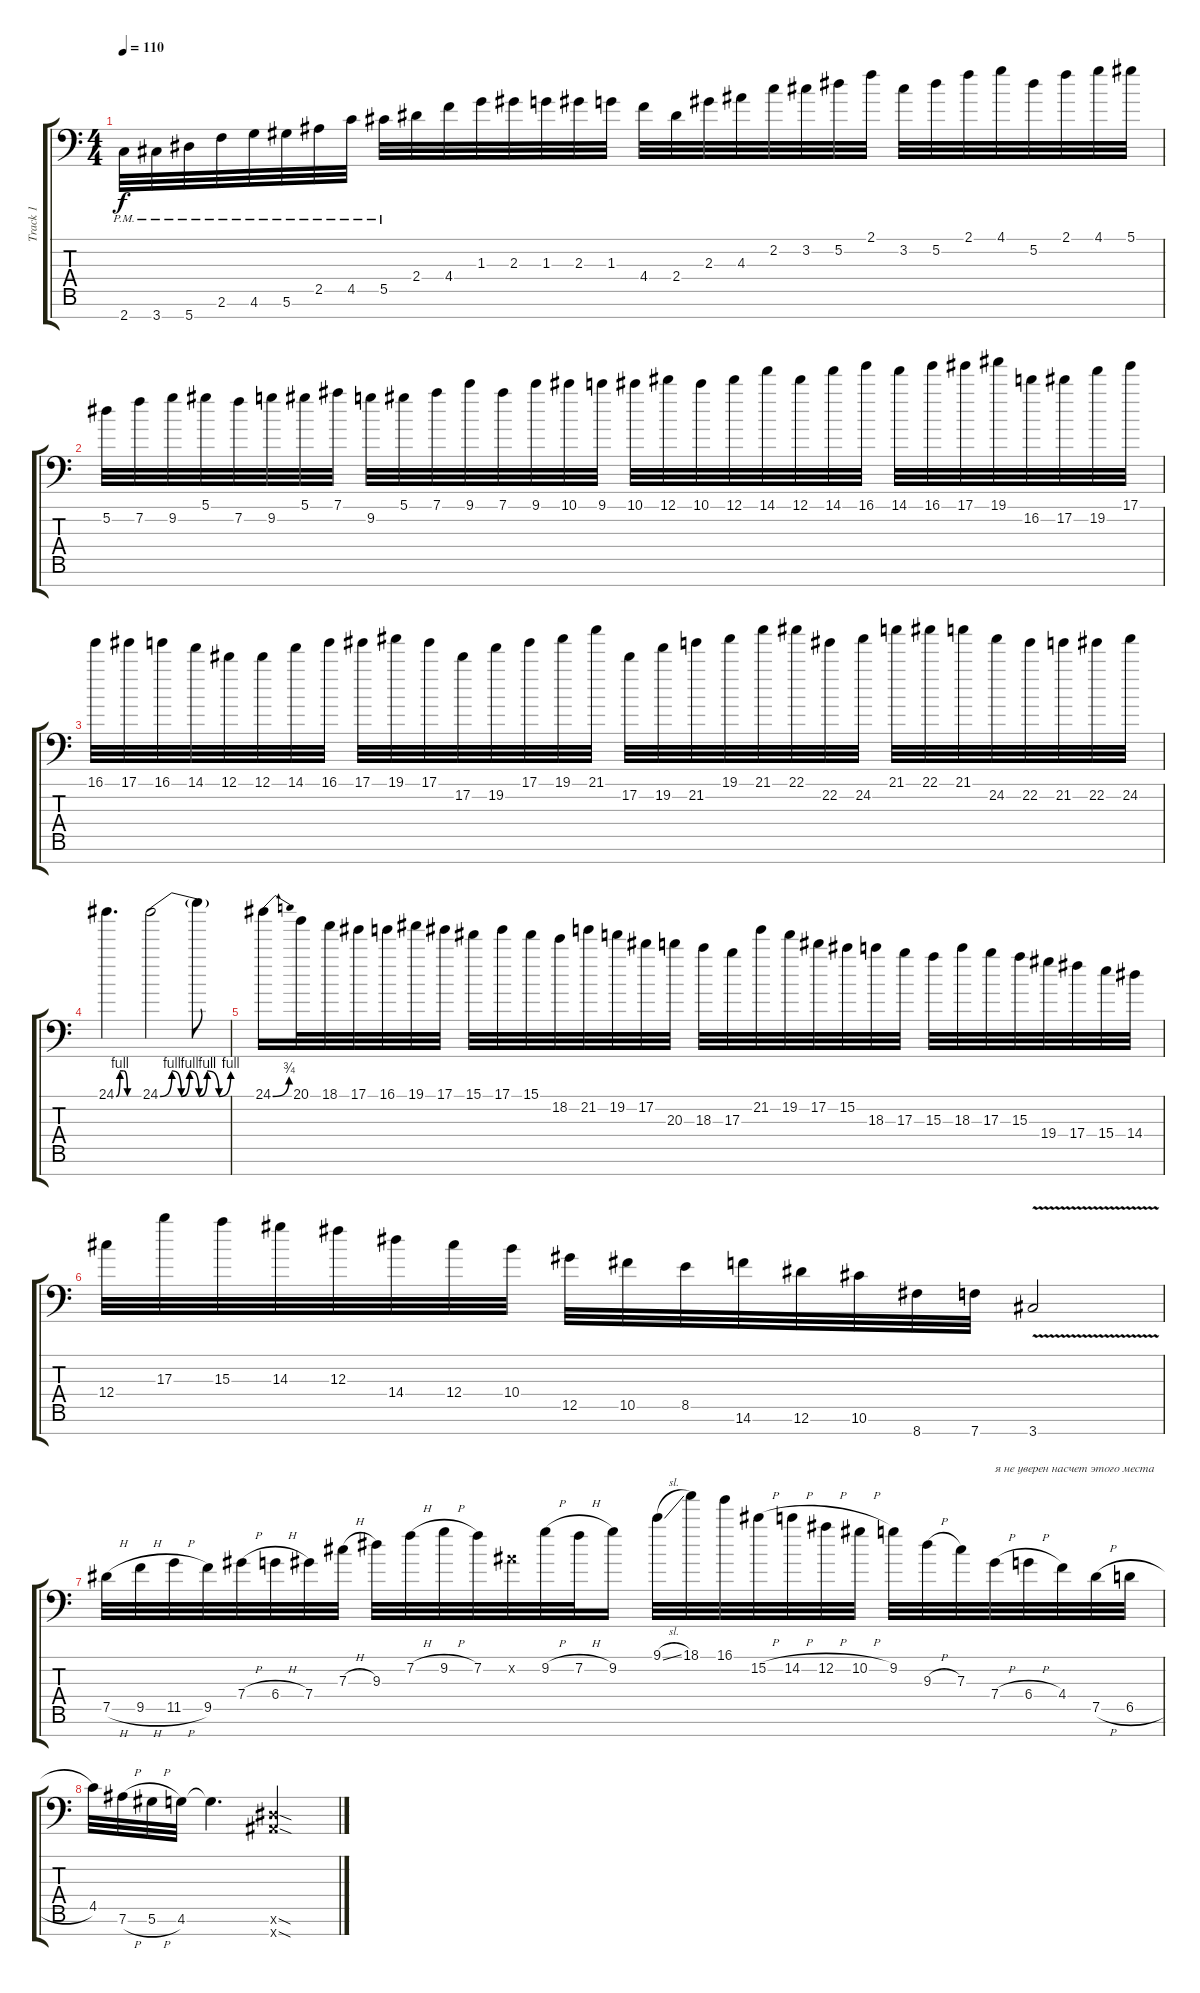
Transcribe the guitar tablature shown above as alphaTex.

\track ("Track 1" "Track 1") {instrument distortionguitar}
\staff {score tabs}
\tuning (Eb4 Bb3 Gb3 Db3 Ab2 Eb2 Bb1) {hide}
\ts (4 4)
\tempo 110
\clef f4
\ks c
2.7{pm}.32{dy f} 3.7{pm}.32 5.7{pm}.32 2.6{pm}.32 4.6{pm}.32 5.6{pm}.32 2.5{pm}.32 4.5{pm}.32 5.5{pm}.32 2.4.32 4.4.32 1.3.32 2.3.32 1.3.32 2.3.32 1.3.32 4.4.32 2.4.32 2.3.32 4.3.32 2.2.32 3.2.32 5.2.32 2.1.32 3.2.32 5.2.32 2.1.32 4.1.32 5.2.32 2.1.32 4.1.32 5.1.32 |
5.2.32 7.2.32 9.2.32 5.1.32 7.2.32 9.2.32 5.1.32 7.1.32 9.2.32 5.1.32 7.1.32 9.1.32 7.1.32 9.1.32 10.1.32 9.1.32 10.1.32 12.1.32 10.1.32 12.1.32 14.1.32 12.1.32 14.1.32 16.1.32 14.1.32 16.1.32 17.1.32 19.1.32 16.2.32 17.2.32 19.2.32 17.1.32 |
16.1.32 17.1.32 16.1.32 14.1.32 12.1.32 12.1.32 14.1.32 16.1.32 17.1.32 19.1.32 17.1.32 17.2.32 19.2.32 17.1.32 19.1.32 21.1.32 17.2.32 19.2.32 21.2.32 19.1.32 21.1.32 22.1.32 22.2.32 24.2.32 21.1.32 22.1.32 21.1.32 24.2.32 22.2.32 21.2.32 22.2.32 24.2.32 |
24.1{be (custom 0 0 10 4 20 4 30 0 60 0)}.4{d} 24.1{be (custom 0 0 10 4 18 0 25 4 33 0 40 4 50 0 60 4)}.2 24.1{t}.8 |
24.1{be (bend 0 0 60 3)}.16 20.1.32 18.1.32 17.1.32 16.1.32 19.1.32 17.1.32 15.1.32 17.1.32 15.1.32 18.2.32 21.2.32 19.2.32 17.2.32 20.3.32 18.3.32 17.3.32 21.2.32 19.2.32 17.2.32 15.2.32 18.3.32 17.3.32 15.3.32 18.3.32 17.3.32 15.3.32 19.4.32 17.4.32 15.4.32 14.4.32 |
12.4.32 17.3.32 15.3.32 14.3.32 12.3.32 14.4.32 12.4.32 10.4.32 12.5.32 10.5.32 8.5.32 14.6.32 12.6.32 10.6.32 8.7.32 7.7.32 3.7{v}.2 |
7.5{h}.32 9.5{h}.32 11.5{h}.32 9.5.32 7.4{h}.32 6.4{h}.32 7.4.32 7.3{h}.32 9.3.32 7.2{h}.32 9.2{h}.32 7.2.32 0.2{x}.32 9.2{h}.32 7.2{h}.32 9.2.16 9.1{sl}.32 18.1.32 16.1.32 15.2{h}.32 14.2{h}.32 12.2{h}.32 10.2{h}.32 9.2.32 9.3{h}.32 7.3.32 7.4{h}.32{txt "я не уверен насчет этого места"} 6.4{h}.32 4.4.32 7.5{h}.32 6.5{h}.32 |
4.5.32 7.6{h}.32 5.6{h}.32 4.6.32 4.6{t}.4{d} (0.6{sod x} 0.7{sod x}).2
